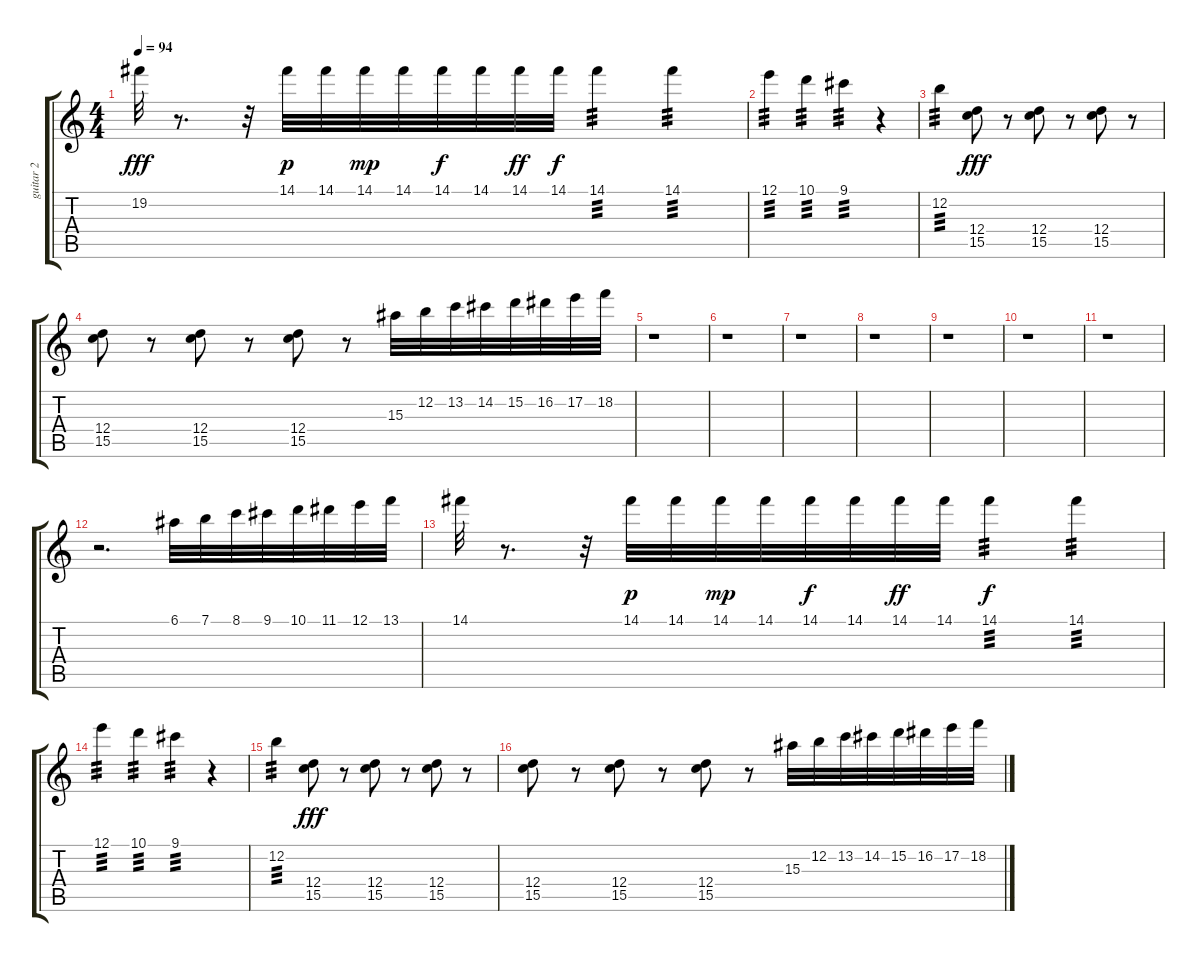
\track ("guitar 2" "guitar 2") {instrument acousticguitarsteel}
\staff {score tabs}
\tuning (E4 B3 G3 D3 A2 E2) {hide}
\ts (4 4)
\tempo 94
\clef g2
\ks c
19.2.32{dy fff} r.8{d} r.32 14.1.32{dy p} 14.1.32 14.1.32{dy mp} 14.1.32 14.1.32{dy f} 14.1.32 14.1.32{dy ff} 14.1.32{dy f} 14.1.4{tp 3} 14.1.4{tp 3} |
12.1.4{tp 3} 10.1.4{tp 3} 9.1.4{tp 3} r.4 |
12.2.4{tp 3} (12.4 15.5).8{dy fff} r.8 (12.4 15.5).8 r.8 (12.4 15.5).8 r.8 |
(12.4 15.5).8 r.8 (12.4 15.5).8 r.8 (12.4 15.5).8 r.8 15.3.32 12.2.32 13.2.32 14.2.32 15.2.32 16.2.32 17.2.32 18.2.32 |
r.1 |
r.1 |
r.1 |
r.1 |
r.1 |
r.1 |
r.1 |
r.2{d} 6.1.32 7.1.32 8.1.32 9.1.32 10.1.32 11.1.32 12.1.32 13.1.32 |
14.1.32 r.8{d} r.32 14.1.32{dy p} 14.1.32 14.1.32{dy mp} 14.1.32 14.1.32{dy f} 14.1.32 14.1.32{dy ff} 14.1.32 14.1.4{tp 3 dy f} 14.1.4{tp 3} |
12.1.4{tp 3} 10.1.4{tp 3} 9.1.4{tp 3} r.4 |
12.2.4{tp 3} (12.4 15.5).8{dy fff} r.8 (12.4 15.5).8 r.8 (12.4 15.5).8 r.8 |
(12.4 15.5).8 r.8 (12.4 15.5).8 r.8 (12.4 15.5).8 r.8 15.3.32 12.2.32 13.2.32 14.2.32 15.2.32 16.2.32 17.2.32 18.2.32
